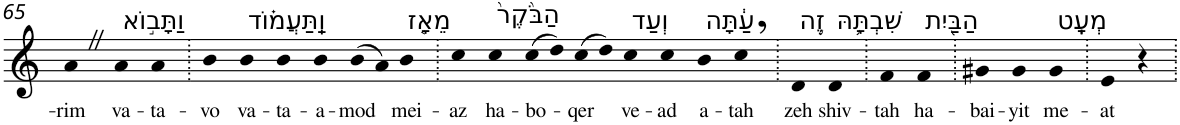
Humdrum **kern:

**kern	**text
*part1	*part1
*staff1	*staff1
*I"Piano	*
*I'Pno	*
!!LO:PB:g=z
*clefG2	*
*k[]	*
=65	=65
!	!LO:LY:b
4aZ	-rim
!LO:TX:a:t=וַתָּב֣וֹא	!
!	!LO:LY:b
4a	va-
!	!LO:LY:b
4a	-ta-
=66.	=66.
!	!LO:LY:b
4b	-vo
!LO:TX:a:t=וַֽתַּעֲמ֗וֹד	!
!	!LO:LY:b
4b	va-
!	!LO:LY:b
4b	-ta-
!	!LO:LY:b
4b	-a-
!	!LO:LY:b
(>8b	-mod
8a)	.
!LO:TX:a:t=מֵאָ֤ז	!
!	!LO:LY:b
4b	mei-
=67.	=67.
!	!LO:LY:b
4cc	-az
!LO:TX:a:t=הַבֹּ֙קֶר֙	!
!	!LO:LY:b
4cc	ha-
!	!LO:LY:b
(>8cc	-bo-
8dd)	.
!	!LO:LY:b
(>8cc	-qer
8dd)	.
!LO:TX:a:t=וְעַד	!
!	!LO:LY:b
4cc	ve-
!	!LO:LY:b
4cc	-ad
!LO:TX:a:t=עַ֔תָּה	!
!	!LO:LY:b
4b	a-
!	!LO:LY:b
4cc,	-tah
=68.	=68.
!LO:TX:a:t=זֶ֛ה	!
!	!LO:LY:b
4d	zeh
!LO:TX:a:t=שִׁבְתָּ֥הּ	!
!	!LO:LY:b
4d	shiv-
=69.	=69.
!	!LO:LY:b
4f	-tah
!LO:TX:a:t=הַבַּ֖יִת	!
!	!LO:LY:b
4f	ha-
=70.	=70.
!	!LO:LY:b
4g#X	-bai-
!	!LO:LY:b
4g#	-yit
!LO:TX:a:t=מְעָֽט	!
!	!LO:LY:b
4g#	me-
=71.	=71.
!	!LO:LY:b
4e	-at
4r	.
=.	=.
*-	*-
